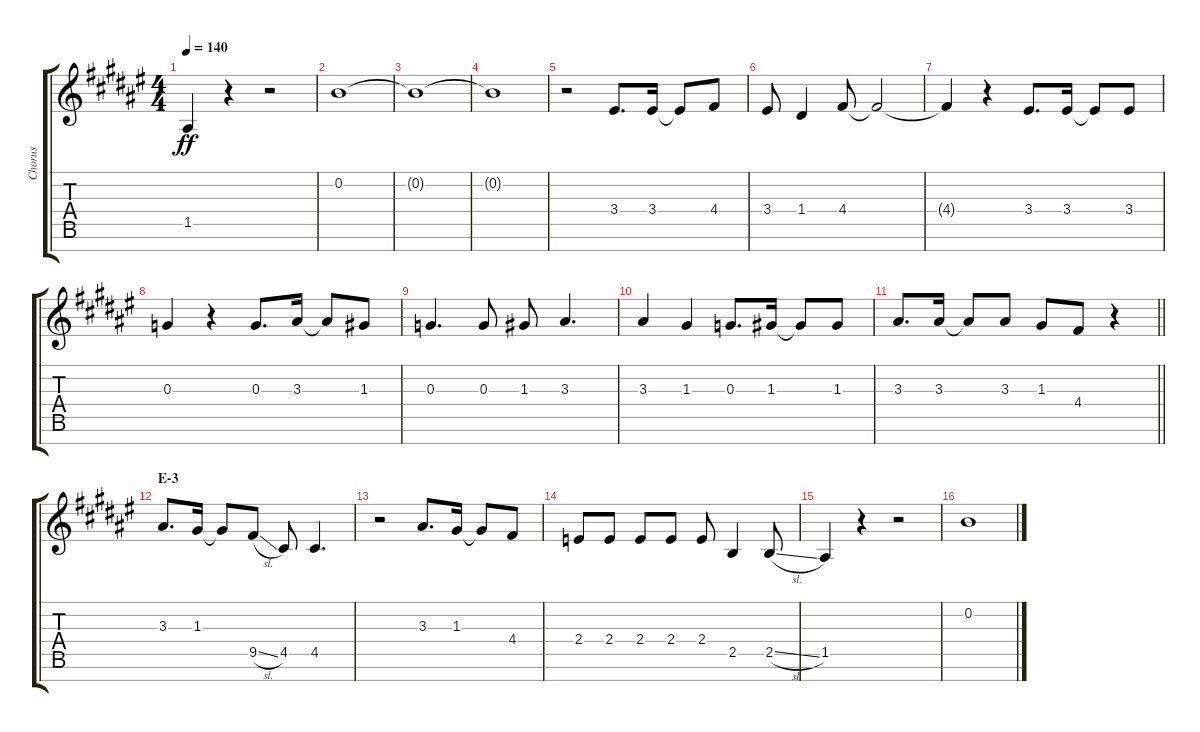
\track ("Chorus" "Chorus") {instrument voiceoohs}
\staff {score tabs}
\tuning (E5 B4 G4 D4 A3 E3 B2) {hide}
\ts (4 4)
\tempo 140
\clef g2
\ks f#
1.5.4{dy ff} r.4 r.2 |
0.2.1 |
0.2{t}.1 |
0.2{t}.1 |
r.2 3.4.8{d} 3.4.16 3.4{t}.8 4.4.8 |
3.4.8 1.4.4 4.4.8 4.4{t}.2 |
4.4{t}.4 r.4 3.4.8{d} 3.4.16 3.4{t}.8 3.4.8 |
0.3.4 r.4 0.3.8{d} 3.3.16 3.3{t}.8 1.3.8 |
0.3.4{d} 0.3.8 1.3.8 3.3.4{d} |
3.3.4 1.3.4 0.3.8{d} 1.3.16 1.3{t}.8 1.3.8 |
\barLineRight lightlight
3.3.8{d} 3.3.16 3.3{t}.8 3.3.8 1.3.8 4.4.8 r.4 |
\section ("" "E-3")
3.3.8{d} 1.3.16 1.3{t}.8 9.5{sl}.8 4.5.8 4.5.4{d} |
r.2 3.3.8{d} 1.3.16 1.3{t}.8 4.4.8 |
2.4.8 2.4.8 2.4.8 2.4.8 2.4.8 2.5.4 2.5{sl}.8 |
1.5.4 r.4 r.2 |
0.2.1
